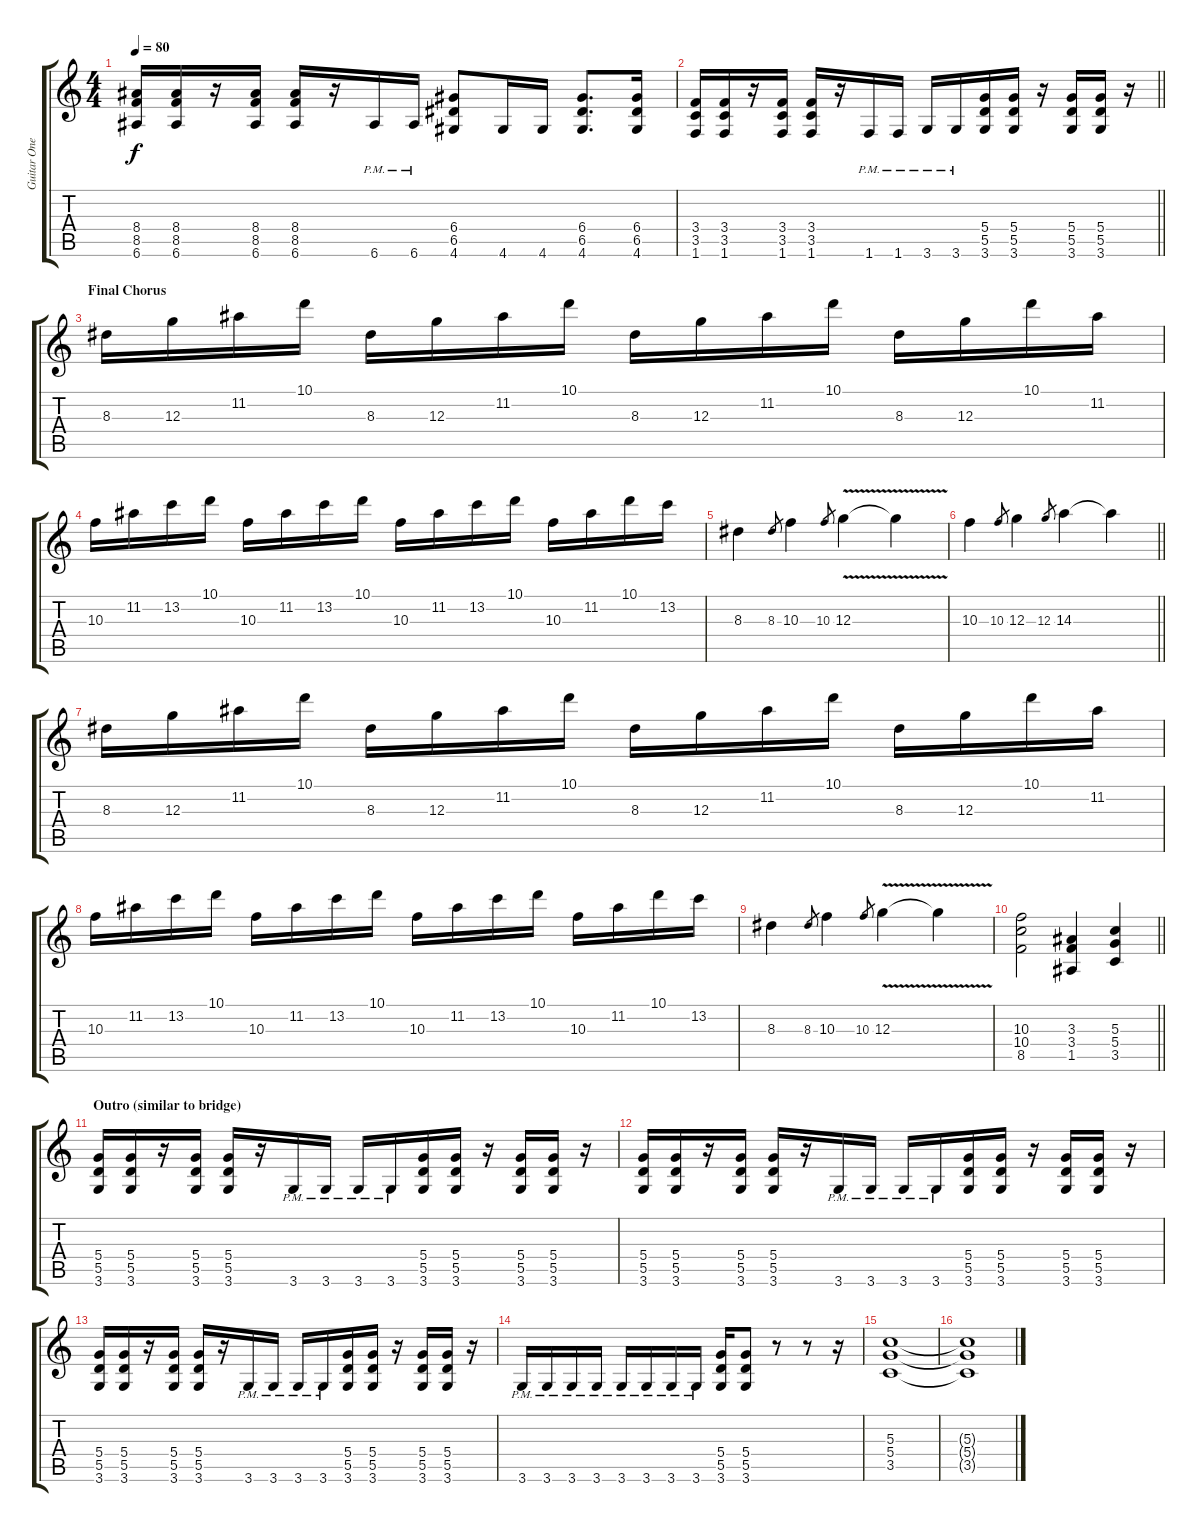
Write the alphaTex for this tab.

\track ("Guitar One" "Guitar One") {instrument distortionguitar}
\staff {score tabs}
\tuning (E4 B3 G3 D3 A2 E2) {hide}
\ts (4 4)
\tempo 80
\clef g2
\ks c
(8.4 8.5 6.6).16{dy f} (8.4 8.5 6.6).16 r.16 (8.4 8.5 6.6).16 (8.4 8.5 6.6).16 r.16 6.6{pm}.16 6.6{pm}.16 (6.4 6.5 4.6).8 4.6.16 4.6.16 (6.4 6.5 4.6).8{d} (6.4 6.5 4.6).16 |
\barLineRight lightlight
(3.4 3.5 1.6).16 (3.4 3.5 1.6).16 r.16 (3.4 3.5 1.6).16 (3.4 3.5 1.6).16 r.16 1.6{pm}.16 1.6{pm}.16 3.6{pm}.16 3.6{pm}.16 (5.4 5.5 3.6).16 (5.4 5.5 3.6).16 r.16 (5.4 5.5 3.6).16 (5.4 5.5 3.6).16 r.16 |
\section ("" "Final Chorus")
8.3.16 12.3.16 11.2.16 10.1.16 8.3.16 12.3.16 11.2.16 10.1.16 8.3.16 12.3.16 11.2.16 10.1.16 8.3.16 12.3.16 10.1.16 11.2.16 |
10.3.16 11.2.16 13.2.16 10.1.16 10.3.16 11.2.16 13.2.16 10.1.16 10.3.16 11.2.16 13.2.16 10.1.16 10.3.16 11.2.16 10.1.16 13.2.16 |
8.3.4 8.3.8{gr} 10.3.4 10.3.8{gr} 12.3{v}.4 12.3{t}.4 |
\barLineRight lightlight
10.3.4 10.3.8{gr} 12.3.4 12.3.8{gr} 14.3.4 14.3{t}.4 |
8.3.16 12.3.16 11.2.16 10.1.16 8.3.16 12.3.16 11.2.16 10.1.16 8.3.16 12.3.16 11.2.16 10.1.16 8.3.16 12.3.16 10.1.16 11.2.16 |
10.3.16 11.2.16 13.2.16 10.1.16 10.3.16 11.2.16 13.2.16 10.1.16 10.3.16 11.2.16 13.2.16 10.1.16 10.3.16 11.2.16 10.1.16 13.2.16 |
8.3.4 8.3.8{gr} 10.3.4 10.3.8{gr} 12.3{v}.4 12.3{t}.4 |
\barLineRight lightlight
(10.3 10.4 8.5).2 (3.3 3.4 1.5).4 (5.3 5.4 3.5).4 |
\section ("" "Outro (similar to bridge)")
(5.4 5.5 3.6).16 (5.4 5.5 3.6).16 r.16 (5.4 5.5 3.6).16 (5.4 5.5 3.6).16 r.16 3.6{pm}.16 3.6{pm}.16 3.6{pm}.16 3.6{pm}.16 (5.4 5.5 3.6).16 (5.4 5.5 3.6).16 r.16 (5.4 5.5 3.6).16 (5.4 5.5 3.6).16 r.16 |
(5.4 5.5 3.6).16 (5.4 5.5 3.6).16 r.16 (5.4 5.5 3.6).16 (5.4 5.5 3.6).16 r.16 3.6{pm}.16 3.6{pm}.16 3.6{pm}.16 3.6{pm}.16 (5.4 5.5 3.6).16 (5.4 5.5 3.6).16 r.16 (5.4 5.5 3.6).16 (5.4 5.5 3.6).16 r.16 |
(5.4 5.5 3.6).16 (5.4 5.5 3.6).16 r.16 (5.4 5.5 3.6).16 (5.4 5.5 3.6).16 r.16 3.6{pm}.16 3.6{pm}.16 3.6{pm}.16 3.6{pm}.16 (5.4 5.5 3.6).16 (5.4 5.5 3.6).16 r.16 (5.4 5.5 3.6).16 (5.4 5.5 3.6).16 r.16 |
3.6{pm}.16 3.6{pm}.16 3.6{pm}.16 3.6{pm}.16 3.6{pm}.16 3.6{pm}.16 3.6{pm}.16 3.6{pm}.16 (5.4 5.5 3.6).16 (5.4 5.5 3.6).8 r.8 r.8 r.16 |
(5.3 5.4 3.5).1{volume 0} |
(5.3{t} 5.4{t} 3.5{t}).1
